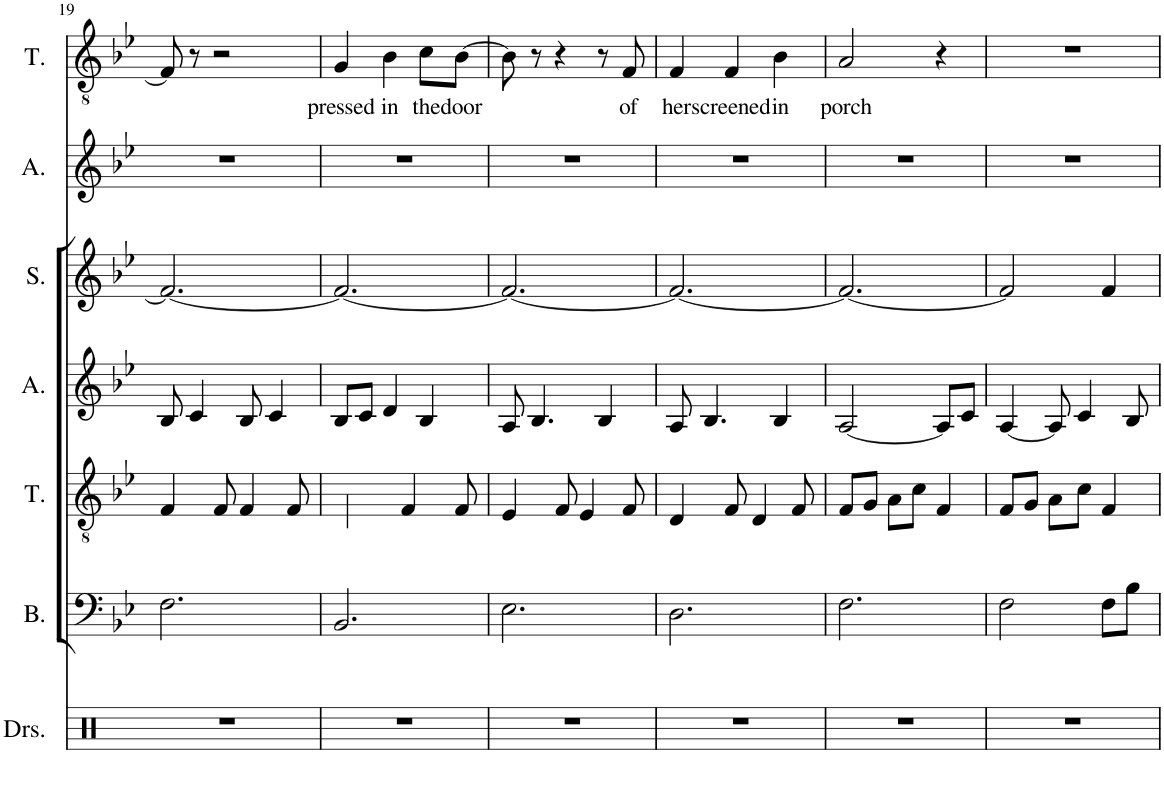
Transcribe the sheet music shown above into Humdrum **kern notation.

**kern	**kern	**kern	**kern	**kern	**kern	**kern	**text
*part7	*part6	*part5	*part4	*part3	*part2	*part1	*part1
*staff7	*staff6	*staff5	*staff4	*staff3	*staff2	*staff1	*staff1
*I"Drumset	*I"Bass	*I"Tenor	*I"Alto	*I"Soprano	*I"Alto	*I"Tenor	*
*I'Drs.	*I'B.	*I'T.	*I'A.	*I'S.	*I'A.	*I'T.	*
!!LO:PB:g=z
*clefX	*clefF4	*clefGv2	*clefG2	*clefG2	*clefG2	*clefGv2	*
*k[]	*k[b-e-]	*k[b-e-]	*k[b-e-]	*k[b-e-]	*k[b-e-]	*k[b-e-]	*
*M3/4	*M3/4	*M3/4	*M3/4	*M3/4	*M3/4	*M3/4	*
=19	=19	=19	=19	=19	=19	=19	=19
2.r	2.F\	4F/	8B-/	2.f/_	2.r	8F/]	.
.	.	.	4c/	.	.	8r	.
.	.	8F/	.	.	.	2r	.
.	.	4F/	8B-/	.	.	.	.
.	.	.	4c/	.	.	.	.
.	.	8F/	.	.	.	.	.
=20	=20	=20	=20	=20	=20	=20	=20
!	!	!	!	!	!	!	!LO:LY:b
2.r	2.BB-/	4.BB-/	8B-/L	2.f/_	2.r	4G/	pressed
.	.	.	8c/J	.	.	.	.
!	!	!	!	!	!	!	!LO:LY:b
.	.	.	4d/	.	.	4B-\	in
.	.	4F/	.	.	.	.	.
!	!	!	!	!	!	!	!LO:LY:b
.	.	.	4B-/	.	.	8c\L	the
!	!	!	!	!	!	!	!LO:LY:b
.	.	8F/	.	.	.	[8B-\J	door
=21	=21	=21	=21	=21	=21	=21	=21
2.r	2.E-\	4E-/	8A/	2.f/_	2.r	8B-\]	.
.	.	.	4.B-/	.	.	8r	.
.	.	8F/	.	.	.	4r	.
.	.	4E-/	.	.	.	.	.
.	.	.	4B-/	.	.	8r	.
!	!	!	!	!	!	!	!LO:LY:b
.	.	8F/	.	.	.	8F/	of
=22	=22	=22	=22	=22	=22	=22	=22
!	!	!	!	!	!	!	!LO:LY:b
2.r	2.D\	4D/	8A/	2.f/_	2.r	4F/	her
.	.	.	4.B-/	.	.	.	.
!	!	!	!	!	!	!	!LO:LY:b
.	.	8F/	.	.	.	4F/	screened
.	.	4D/	.	.	.	.	.
!	!	!	!	!	!	!	!LO:LY:b
.	.	.	4B-/	.	.	4B-\	in
.	.	8F/	.	.	.	.	.
=23	=23	=23	=23	=23	=23	=23	=23
!	!	!	!	!	!	!	!LO:LY:b
2.r	2.F\	8F/L	[2A/	2.f/_	2.r	2A/	porch
.	.	8G/J	.	.	.	.	.
.	.	8A\L	.	.	.	.	.
.	.	8c\J	.	.	.	.	.
.	.	4F/	8A/L]	.	.	4r	.
.	.	.	8c/J	.	.	.	.
=24	=24	=24	=24	=24	=24	=24	=24
2.r	2F\	8F/L	[4A/	2f/]	2.r	2.r	.
.	.	8G/J	.	.	.	.	.
.	.	8A\L	8A/]	.	.	.	.
.	.	8c\J	4c/	.	.	.	.
.	8F\L	4F/	.	4f/	.	.	.
.	8B-\J	.	8B-/	.	.	.	.
=	=	=	=	=	=	=	=
*-	*-	*-	*-	*-	*-	*-	*-
